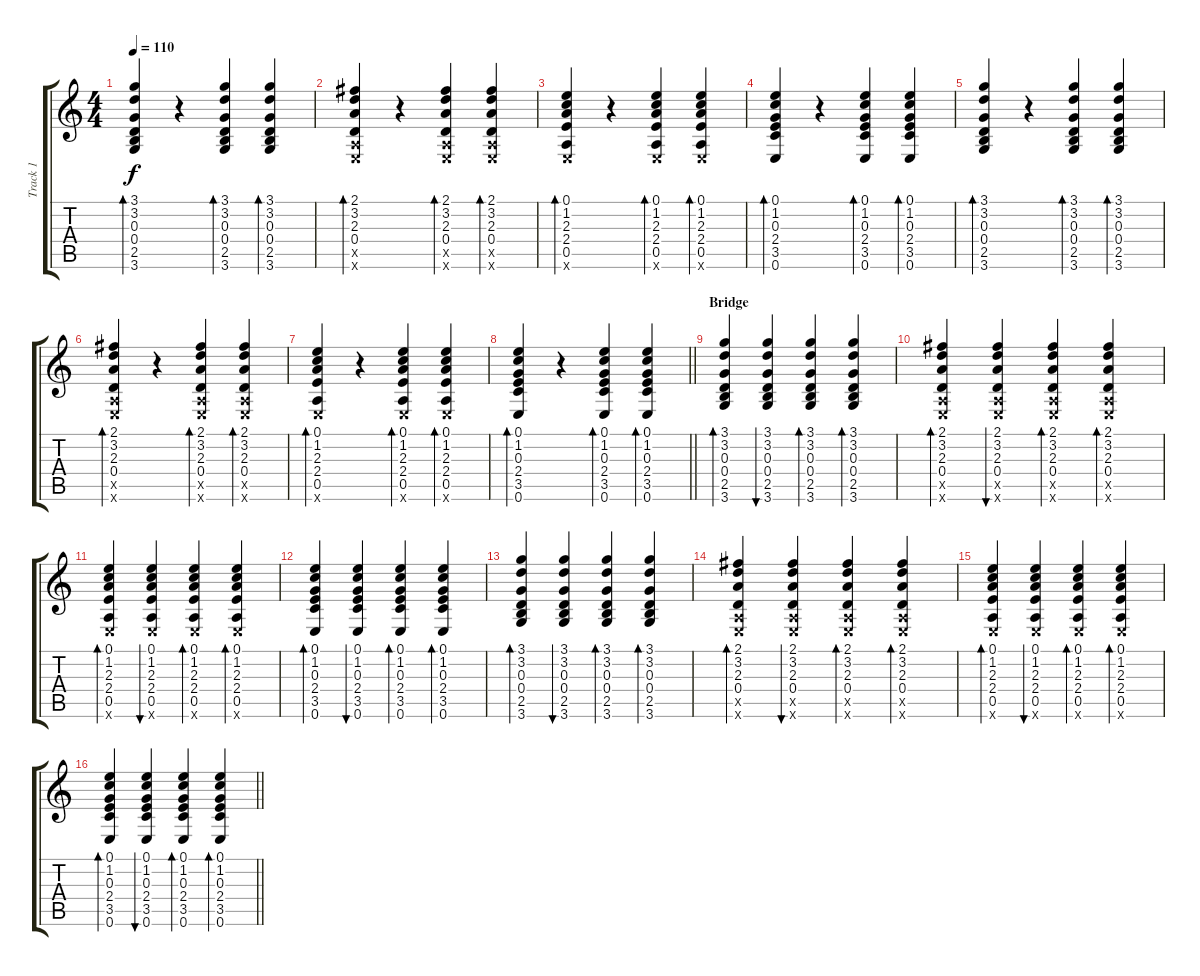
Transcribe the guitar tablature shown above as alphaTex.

\track ("Track 1" "Track 1") {instrument acousticguitarnylon}
\staff {score tabs}
\tuning (E4 B3 G3 D3 A2 E2) {hide}
\ts (4 4)
\tempo 110
\clef g2
\ks c
(3.1 3.2 0.3 0.4 2.5 3.6).4{bd 60 dy f} r.4 (3.1 3.2 0.3 0.4 2.5 3.6).4{bd 60} (3.1 3.2 0.3 0.4 2.5 3.6).4{bd 60} |
(2.1 3.2 2.3 0.4 0.5{x} 0.6{x}).4{bd 60} r.4 (2.1 3.2 2.3 0.4 0.5{x} 0.6{x}).4{bd 60} (2.1 3.2 2.3 0.4 0.5{x} 0.6{x}).4{bd 60} |
(0.1 1.2 2.3 2.4 0.5 0.6{x}).4{bd 60} r.4 (0.1 1.2 2.3 2.4 0.5 0.6{x}).4{bd 60} (0.1 1.2 2.3 2.4 0.5 0.6{x}).4{bd 60} |
(0.1 1.2 0.3 2.4 3.5 0.6).4{bd 60} r.4 (0.1 1.2 0.3 2.4 3.5 0.6).4{bd 60} (0.1 1.2 0.3 2.4 3.5 0.6).4{bd 60} |
(3.1 3.2 0.3 0.4 2.5 3.6).4{bd 60} r.4 (3.1 3.2 0.3 0.4 2.5 3.6).4{bd 60} (3.1 3.2 0.3 0.4 2.5 3.6).4{bd 60} |
(2.1 3.2 2.3 0.4 0.5{x} 0.6{x}).4{bd 60} r.4 (2.1 3.2 2.3 0.4 0.5{x} 0.6{x}).4{bd 60} (2.1 3.2 2.3 0.4 0.5{x} 0.6{x}).4{bd 60} |
(0.1 1.2 2.3 2.4 0.5 0.6{x}).4{bd 60} r.4 (0.1 1.2 2.3 2.4 0.5 0.6{x}).4{bd 60} (0.1 1.2 2.3 2.4 0.5 0.6{x}).4{bd 60} |
\barLineRight lightlight
(0.1 1.2 0.3 2.4 3.5 0.6).4{bd 60} r.4 (0.1 1.2 0.3 2.4 3.5 0.6).4{bd 60} (0.1 1.2 0.3 2.4 3.5 0.6).4{bd 60} |
\section ("" "Bridge")
(3.1 3.2 0.3 0.4 2.5 3.6).4{bd 60} (3.1 3.2 0.3 0.4 2.5 3.6).4{bu 30} (3.1 3.2 0.3 0.4 2.5 3.6).4{bd 60} (3.1 3.2 0.3 0.4 2.5 3.6).4{bd 60} |
(2.1 3.2 2.3 0.4 0.5{x} 0.6{x}).4{bd 60} (2.1 3.2 2.3 0.4 0.5{x} 0.6{x}).4{bu 30} (2.1 3.2 2.3 0.4 0.5{x} 0.6{x}).4{bd 60} (2.1 3.2 2.3 0.4 0.5{x} 0.6{x}).4{bd 60} |
(0.1 1.2 2.3 2.4 0.5 0.6{x}).4{bd 60} (0.1 1.2 2.3 2.4 0.5 0.6{x}).4{bu 30} (0.1 1.2 2.3 2.4 0.5 0.6{x}).4{bd 60} (0.1 1.2 2.3 2.4 0.5 0.6{x}).4{bd 60} |
(0.1 1.2 0.3 2.4 3.5 0.6).4{bd 60} (0.1 1.2 0.3 2.4 3.5 0.6).4{bu 30} (0.1 1.2 0.3 2.4 3.5 0.6).4{bd 60} (0.1 1.2 0.3 2.4 3.5 0.6).4{bd 60} |
(3.1 3.2 0.3 0.4 2.5 3.6).4{bd 60} (3.1 3.2 0.3 0.4 2.5 3.6).4{bu 30} (3.1 3.2 0.3 0.4 2.5 3.6).4{bd 60} (3.1 3.2 0.3 0.4 2.5 3.6).4{bd 60} |
(2.1 3.2 2.3 0.4 0.5{x} 0.6{x}).4{bd 60} (2.1 3.2 2.3 0.4 0.5{x} 0.6{x}).4{bu 30} (2.1 3.2 2.3 0.4 0.5{x} 0.6{x}).4{bd 60} (2.1 3.2 2.3 0.4 0.5{x} 0.6{x}).4{bd 60} |
(0.1 1.2 2.3 2.4 0.5 0.6{x}).4{bd 60} (0.1 1.2 2.3 2.4 0.5 0.6{x}).4{bu 30} (0.1 1.2 2.3 2.4 0.5 0.6{x}).4{bd 60} (0.1 1.2 2.3 2.4 0.5 0.6{x}).4{bd 60} |
\barLineRight lightlight
(0.1 1.2 0.3 2.4 3.5 0.6).4{bd 60} (0.1 1.2 0.3 2.4 3.5 0.6).4{bu 30} (0.1 1.2 0.3 2.4 3.5 0.6).4{bd 60} (0.1 1.2 0.3 2.4 3.5 0.6).4{bd 60}
